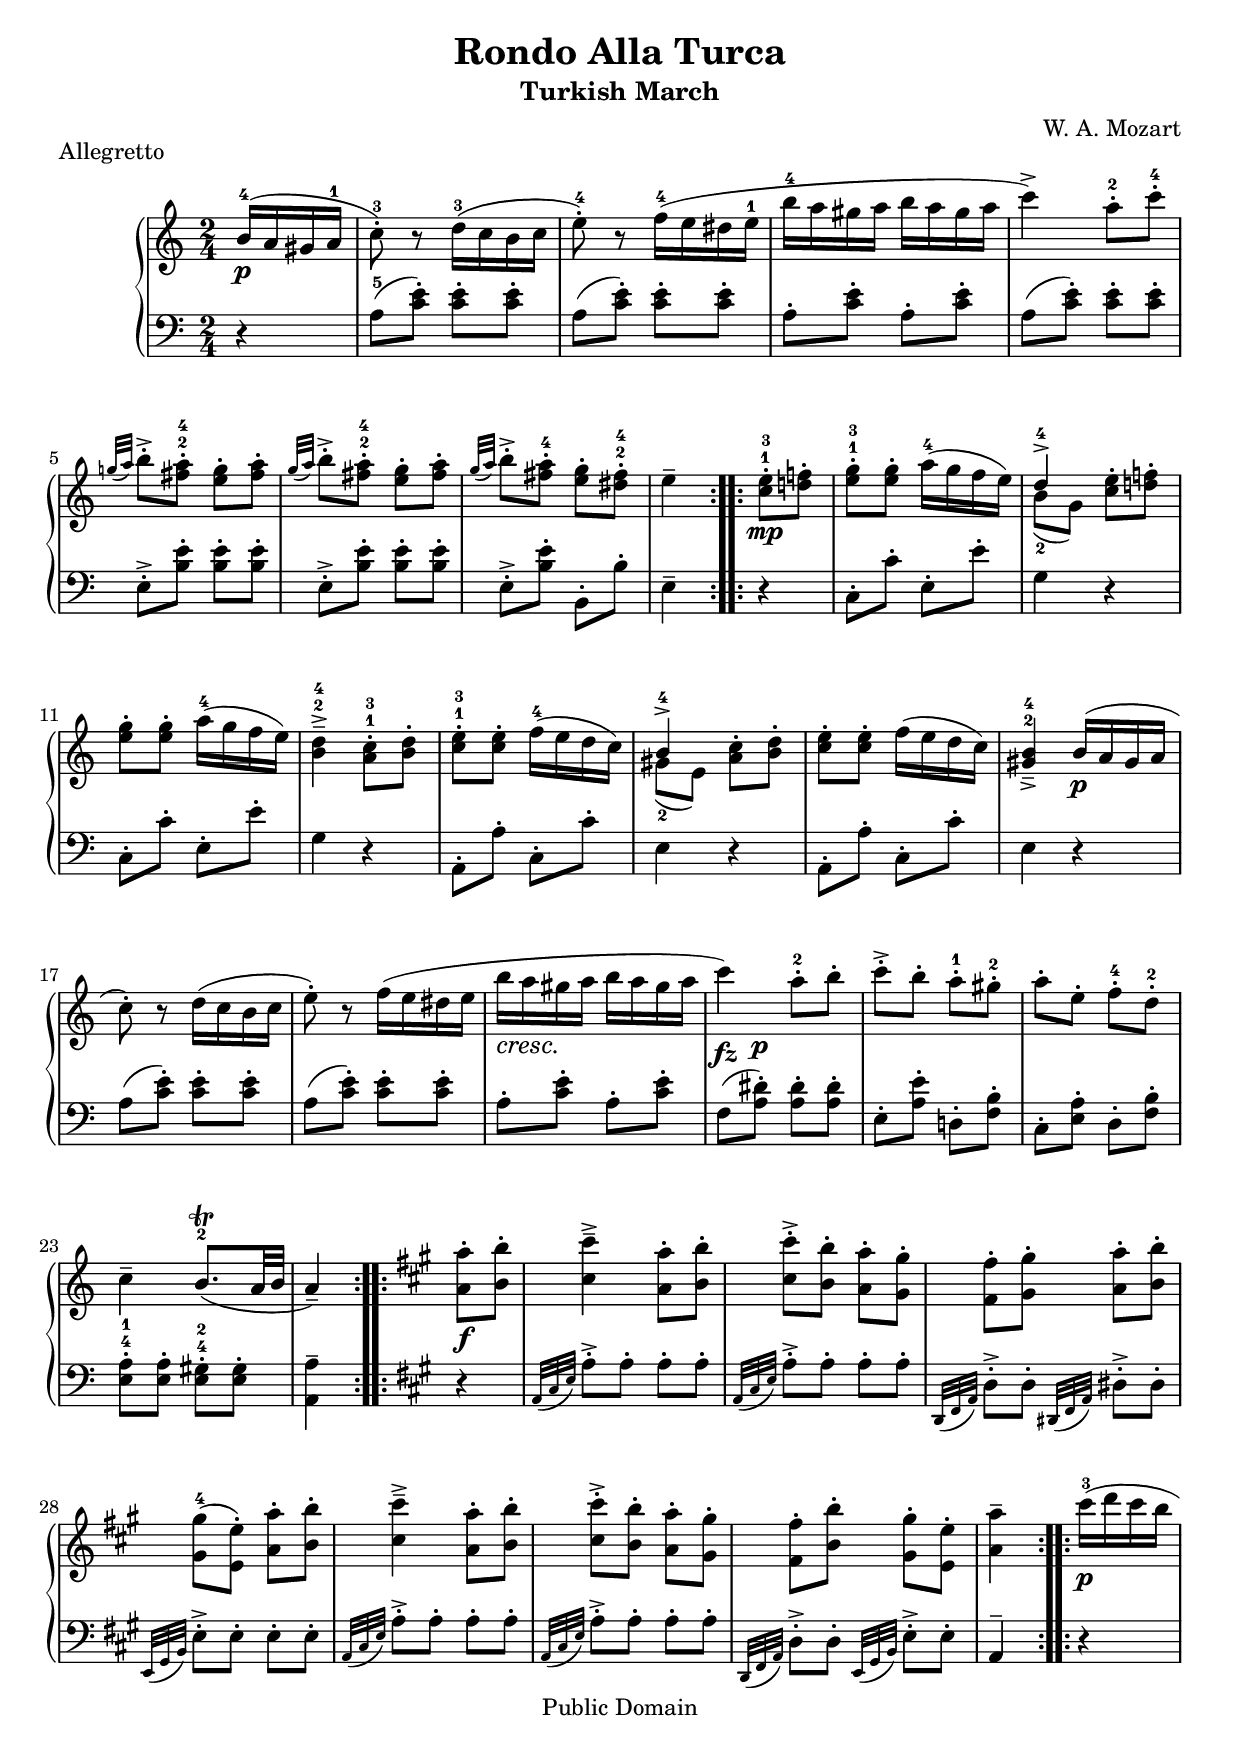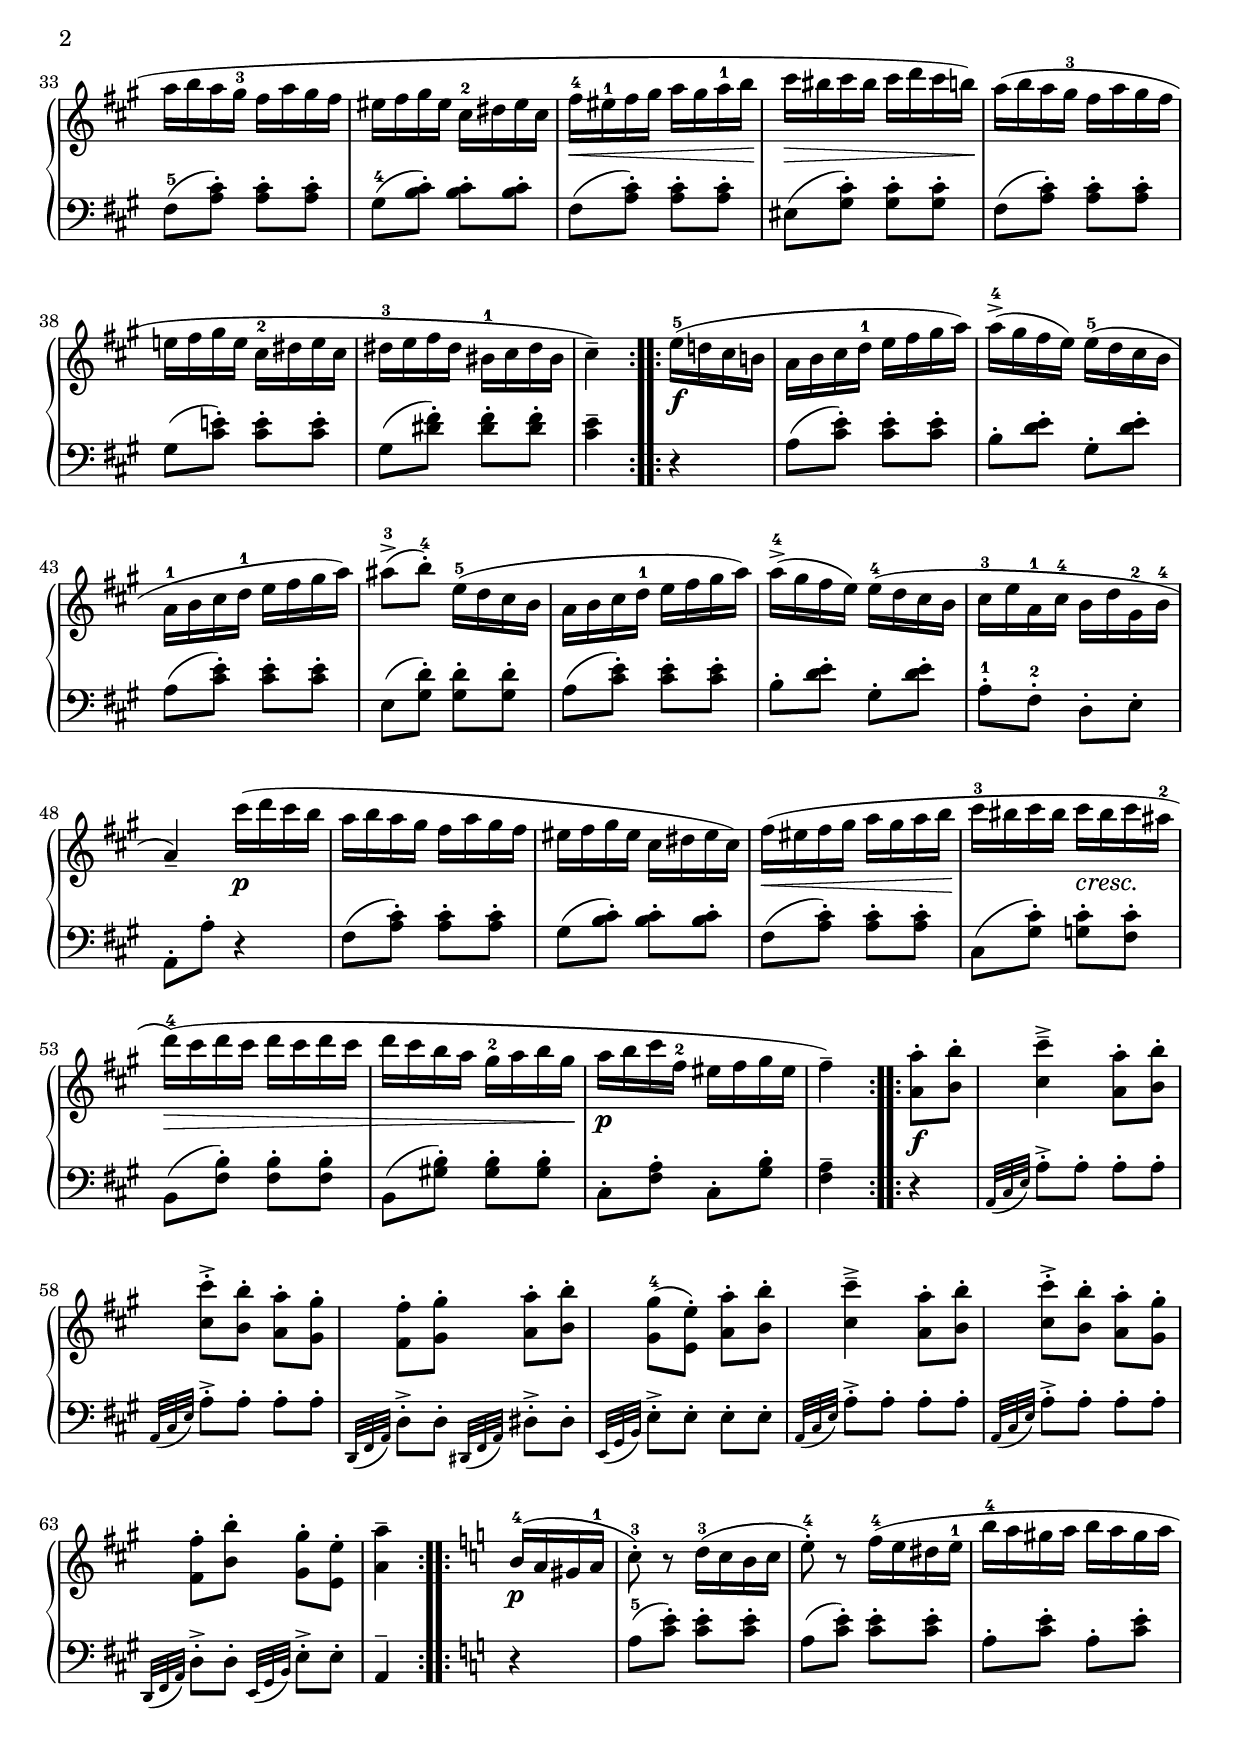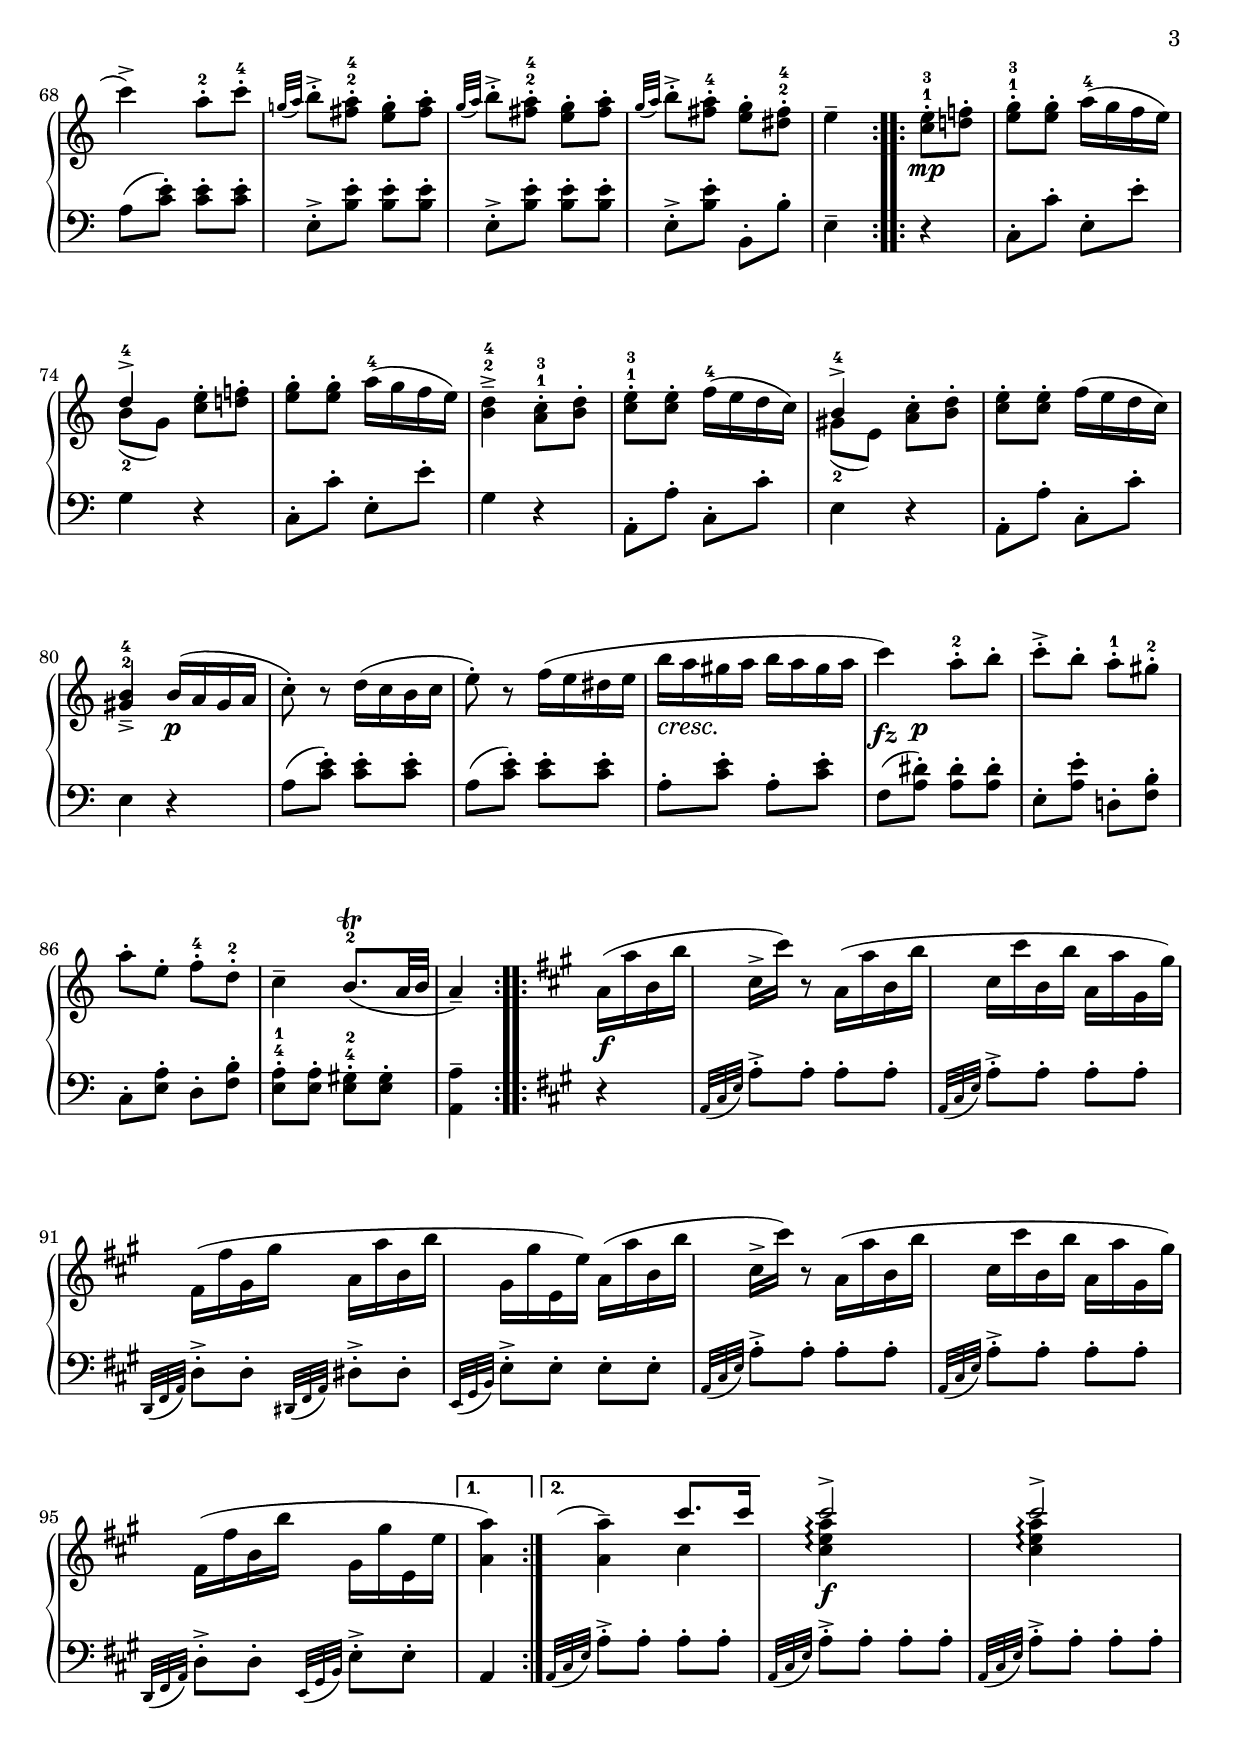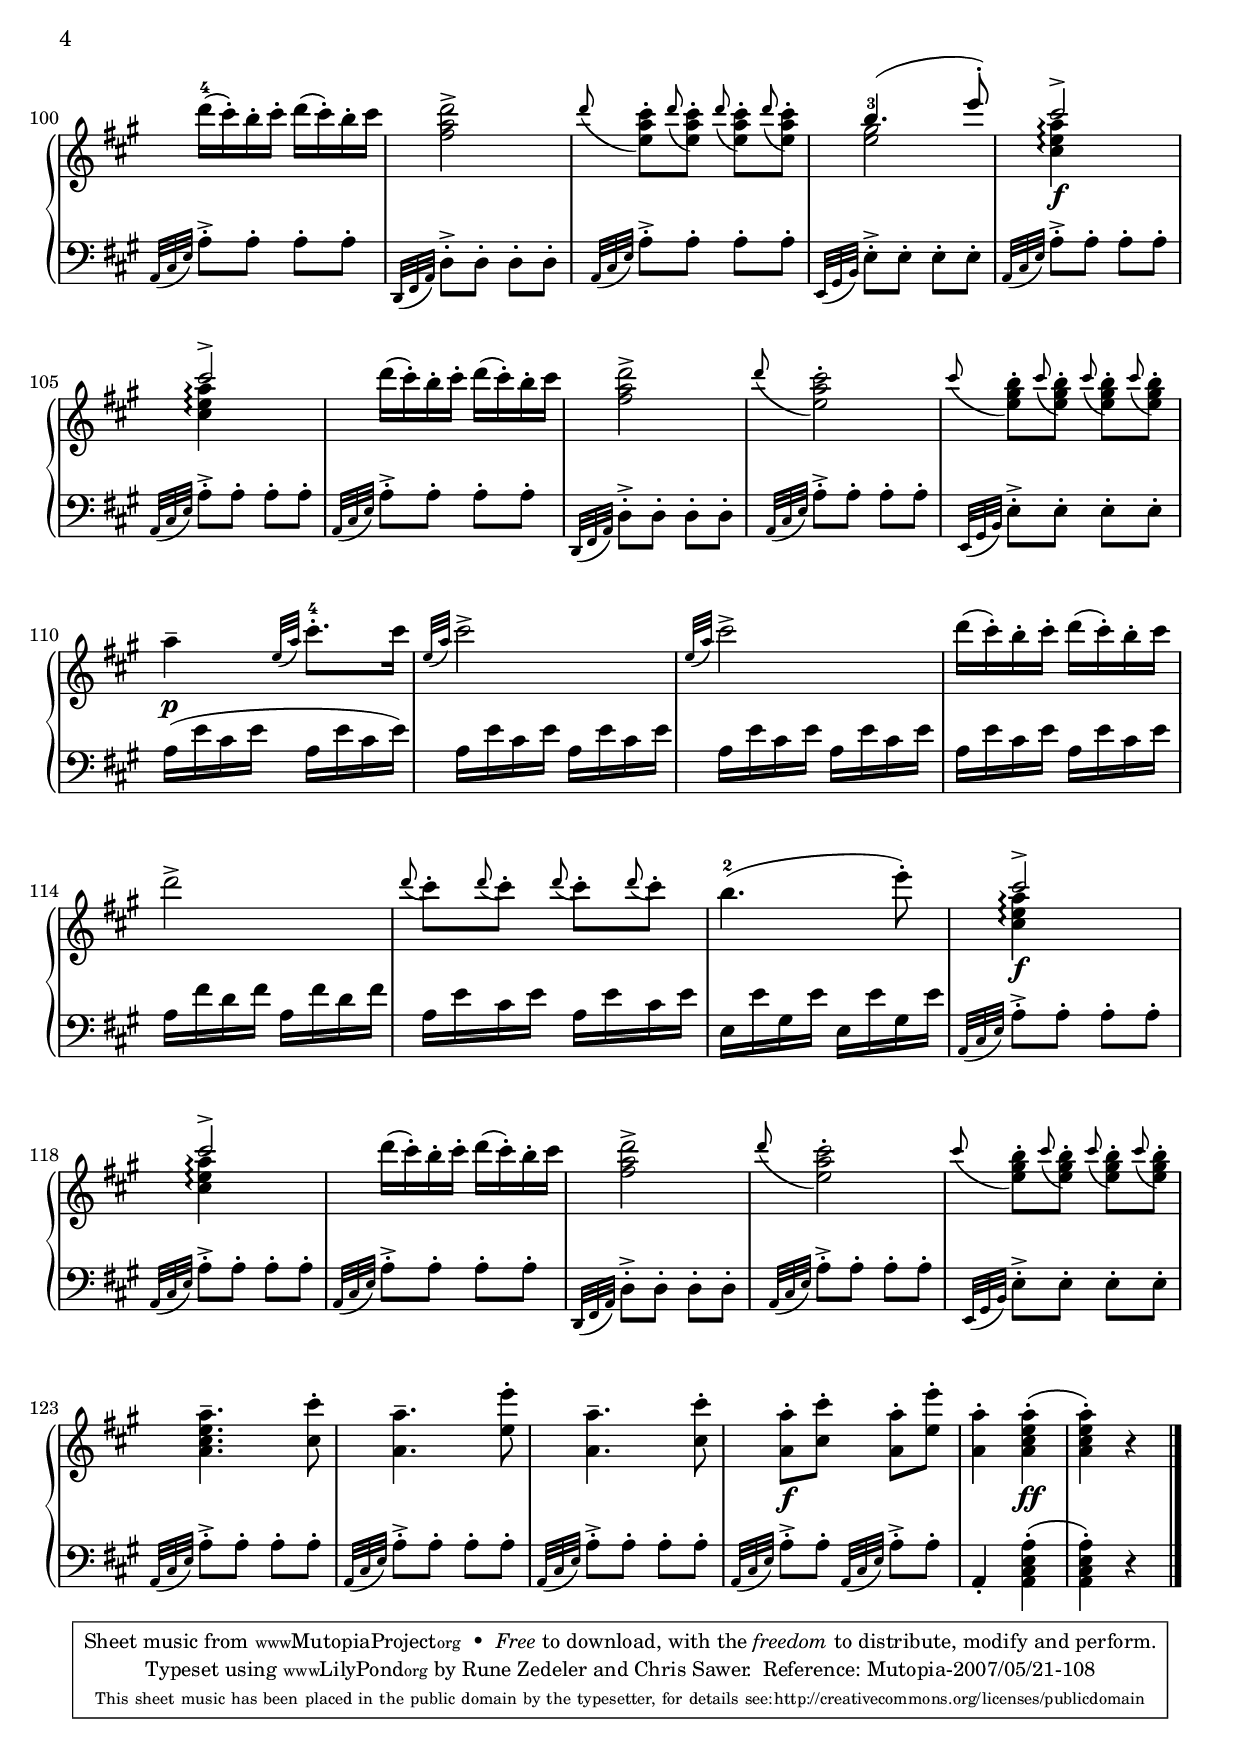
\version "2.16.0"
\header {
  title = "Rondo Alla Turca"
  subtitle = "Turkish March"
  composer = "W. A. Mozart"
  piece = "Allegretto"
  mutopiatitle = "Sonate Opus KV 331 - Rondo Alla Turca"
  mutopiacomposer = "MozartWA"
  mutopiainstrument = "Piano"
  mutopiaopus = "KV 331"
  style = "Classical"
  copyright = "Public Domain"
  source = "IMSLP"

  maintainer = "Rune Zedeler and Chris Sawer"
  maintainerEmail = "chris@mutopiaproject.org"

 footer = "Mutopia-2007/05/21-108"
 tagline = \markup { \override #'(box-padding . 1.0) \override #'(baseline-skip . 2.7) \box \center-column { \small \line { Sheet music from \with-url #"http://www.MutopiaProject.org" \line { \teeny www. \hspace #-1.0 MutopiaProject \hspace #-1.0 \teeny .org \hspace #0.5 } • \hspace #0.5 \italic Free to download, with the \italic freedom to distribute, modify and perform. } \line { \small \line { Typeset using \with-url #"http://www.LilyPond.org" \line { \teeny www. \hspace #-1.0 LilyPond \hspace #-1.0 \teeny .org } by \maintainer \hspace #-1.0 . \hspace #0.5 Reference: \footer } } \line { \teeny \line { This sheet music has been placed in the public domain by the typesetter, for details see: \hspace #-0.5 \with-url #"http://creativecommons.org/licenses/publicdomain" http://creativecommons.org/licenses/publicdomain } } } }
}

\version "2.16.0"
\include "deutsch.ly"

righta = \transpose c c'' {
  h,16-4\p( a, gis, a,-1 |
  c8)-.-3 r d16-3( c h, c |
  e8)-.-4 r f16-4( e dis e-1 |
  h-4 a gis a h a gis a |
  c'4)\accent a8-.-2 c'-.-4 |
  \grace { g!32[( a)] } h8-.-> <fis a>-.-2-4 <e g>-. <fis a>-. |
  \grace { g32[( a)] } h8-.-> <fis a>-.-2-4 <e g>-. <fis a>-. |
  \grace { g32[( a)] } h8-.-> <fis a>-.-4 <e g>-. <dis fis>-.-2-4 |
  e4--
}

rightaa = \transpose c c'' {
  h,16\p( a, gis, a, |
  c8)-. r d16( c h, c |
  e8)-. r f16( e dis e |
  h\cresc a gis a h a gis a |
  c'4*1/2)\fz s8\p a8-.-2 h-. |
  c'-.\accent h-. a-.-1  gis-.-2 a-. e-. f-.-4 d-.-2 |
  c4-- h,8.-2\trill( a,32 h, |
  a,4)--
}

rightb = \transpose c c'' {
  <c e>8[\mp-.-1-3 <d! f!>-.] |
  <e g>-.-1-3 <e g>-. a16-4( g f e) |
  << { d4\accent-4 } \\ { h,8-2( g,) } >> <c e>8-. <d! f!>-. |
  <e g>-. <e g>-. a16-4( g f e) |
  <h, d>4\accent---2-4 <a, c>8-.-1-3 <h, d>-. |
  <c e>-.-1-3 <c e>-. f16-4( e d c) |
  << { h,4\accent-4 } \\ { gis,8-2( e,) } >> <a, c>8-. <h, d>-. |
  <c e>-. <c e>-. f16( e d c) |
  <gis, h,>4\accent---2-4
}

rightc = \relative c''' {
  <a a,>8-.\f <h h,>-. |
  <cis cis,>4\accent\tenuto <a a,>8-. <h h,>-. <cis cis,>-.\accent <h h,>-. <a a,>-. <gis gis,>-. |
  <fis fis,>-. <gis gis,>-. <a a,>-. <h h,>-. <gis gis,>-4( <e e,>)-. <a a,>8-. <h h,>-. |
  <cis cis,>4\accent\tenuto <a a,>8-. <h h,>-. <cis cis,>-.\accent <h h,>-. <a a,>-. <gis gis,>-. |
  <fis fis,>-. <h h,>-. <gis gis,>-. <e e,>-. |
  <a a,>4\tenuto
}

rightco = \relative c'' {
  a16\f( a' h, h' |
  cis,\accent cis') r8 a,16( a' h, h' cis, cis' h, h' a, a' gis, gis') |
  fis,( fis' gis, gis' a, a' h, h' gis, gis' e, e') a,16( a' h, h' |
  cis,\accent cis') r8 a,16( a' h, h' cis, cis' h, h' a, a' gis, gis') |
  fis,( fis' h, h' gis, gis' e, e'
}

rightcoa = \transpose c c' {
  <a a'>4)
}

rightcoat = \transpose c c' {
  <a a'>4\tenuto)
}

rightd = \relative c''' {
  cis16-3\p( d cis h a h a gis-3 fis a gis fis |
  eis fis gis eis cis-2 dis eis cis |
  fis-4 \< eis-1 fis gis a gis a-1 h \! |
  cis \> his cis his cis d cis h) \! |
  a( h a gis-3 fis a gis fis |
  e! fis gis e cis-2 dis e cis |
  dis-3 e fis dis his-1 cis dis his |
  cis4--)
}

righte = \relative c''' {
  e,16-5(\f d! cis h! |
  a h cis d-1 e fis gis a) |
  a\accent-4( gis fis e) e-5( d cis h |
  a-1 h cis d-1 e fis gis a) |
  ais8\accent-3( h-.-4) e,16-5( d cis h |
  a h cis d-1 e fis gis a) |
  a\accent-4( gis fis e) e-4( d cis h |
  cis-3 e a,-1 cis-4 h d gis,-2 h-4 |
  a4)-- cis'16\p( d cis h a h a gis fis a gis fis |
  eis fis gis eis cis dis eis cis) |
  fis( \< eis fis gis a gis a h\! |
  cis-3 his cis his cis\cresc his cis ais-2 |
  d)-4( \> cis d cis d cis d cis |
  d cis h a gis-2 a h gis\! |
  a\p h cis fis,-2 eis fis gis eis fis4)--
}

strum = \transpose c c { <<
  { cis'2\accent } \\
  { <cis e a>4\arpeggio }
>>
}

rightf = \transpose c c'' {
  << { cis'8. cis'16} \\ { cis4 } >> |
  << \strum \\ { s4\f } >> |
  \strum |
  d'16-4( cis')-. h-. cis'-. d'( cis')-. h-. cis' |
  <d' a fis>2\accent |
  \repeat unfold 4 { \grace d'8( <cis' a e>8)-. } |
  << { h4.-3( e'8)-. } \\ { <gis e>2 } >> |
  << \strum \\ s4\f >> |
  \strum |
  d'16( cis')-. h-. cis'-. d'( cis')-. h-. cis' |
  <d' a fis>2\accent |
  \grace d'8( <cis' a e>2)-. |
  \repeat unfold 4 { \grace cis'8( <h gis e>8)-. } |

  a4\p-- \grace { e32[( a)] } cis'8.-.-4 cis'16 |
  \repeat unfold 2 { \grace { e32[( a)] } cis'2\accent } |
  d'16( cis')-. h-. cis'-. d'( cis')-. h-. cis' |
  d'2\accent |
  \repeat unfold 4 { \grace { d'8( } cis'8)-. } |
  h4.-2( e'8)-. |
  << \strum \\ s4\f >> |
  \strum |
  d'16( cis')-. h-. cis'-. d'( cis')-. h-. cis' |
  <d' a fis>2\accent |
  \grace { d'8( } <cis' a e>2)-. |
  \repeat unfold 4 { \grace { cis'8( } <h gis e>8)-. } |
  <a, cis e a-->4. <cis cis'>8-. |
  <a, a-->4. <e e'>8-. |
  <a, a-->4. <cis cis'>8-. |
  <a, a>-.\f <cis cis'>8-. <a, a>-. <e e'>8-. |
  <a, a>4-. <a, cis e a >4-.(\ff |
  <a, cis e a >4)-. r4
}

lefta = {
  r4 |
  a8(-5 <c' e'>)-. <c' e'>-. <c' e'>-. |
  a8( <c' e'>)-. <c' e'>-. <c' e'>-. |
  a8-. <c' e'>-. a8-. <c' e'>-. |
  a8( <c' e'>)-. <c' e'>-. <c' e'>-. |
  e-.-> <h e'>-. <h e'>-. <h e'>-. |
  e-.-> <h e'>-. <h e'>-. <h e'>-. |
  e-.-> <h e'>-. h,-. h-. |
  e4--
}

leftaa = {
  r4 |
  a8( <c' e'>)-. <c' e'>-. <c' e'>-. |
  a8( <c' e'>)-. <c' e'>-. <c' e'>-. |
  a8-. <c' e'>-. a8-. <c' e'>-. |
  f8( <a dis'>)-. <a dis'>-. <a dis'>-. |
  e-. <a e'>-.  d!-. <f h>-. |
  c-. <e a>-. d-. <f h>-. |
  <e a>-.-4-1 <e a>-. <e gis>-.-4-2 <e gis>-. |
  <a, a>4--
}

leftb = {
  \repeat unfold 2 { r4 | c8-. c'-. e-. e'-. | g4 }
  \repeat unfold 2 { r4 | a,8-. a-. c-. c'-. | e4 }
}

stra = {
  \grace { a,32[( cis  e)] }
  a8-.-> a-.
}

strd = {
  \grace { d,32[( fis,  a,)] }
  d8-.-> d-.
}

strdis = {
  \grace { dis,32[( fis,  a,)] }
  dis8-.-> dis-.
}

stre = {
  \grace { e,32[( gis,  h,)] }
 e8-.-> e-.
}

stral = { \stra a8-. a-. }
strdl = { \strd d8-. d-. }
strel = { \stre e8-. e-. }

leftc = {
  r4 \stral \stral \strd \strdis \strel \stral \stral \strd \stre
}

leftd = \relative c {
  r4 |
  fis8-5( <a cis>)-. <a cis>-. <a cis>-. |
  gis8-4( <h cis>)-. <h cis>-. <h cis>-. |
  fis8( <a cis>)-. <a cis>-. <a cis>-. |
  eis8( <gis cis>)-. <gis cis>-. <gis cis>-. |
  fis8( <a cis>)-. <a cis>-. <a cis>-. |
  gis8( <cis e!>)-. <cis e>-. <cis e>-. |
  gis8( <dis' fis>)-. <dis fis>-. <dis fis>-. |
  <cis e>4--
}

lefte = \relative c' {
  r4 |
  a8( <cis e>)-. <cis e>-. <cis e>-. |
  h-. <d e>-. gis,-. <d' e>-. |
  a8( <cis e>)-. <cis e>-. <cis e>-. |
  e,8( <gis d'>)-. <gis d'>-. <gis d'>-. |
  a8( <cis e>)-. <cis e>-. <cis e>-. |
  h-. <d e>-. gis,-. <d' e>-. |
  a-.-1 fis-.-2 d-. e-. a,-. a'-. r4 |

  fis8( <a cis>)-. <a cis>-. <a cis>-. |
  gis8( <h cis>)-. <h cis>-. <h cis>-. |
  fis8( <a cis>)-. <a cis>-. <a cis>-. |
  cis,( <gis' cis>)-. <g cis>-. <fis cis'>-. |
  h,8( <fis' h>)-. <fis h>-. <fis h>-. |
  h,8( <gis'! h>)-. <gis h>-. <gis h>-. |
  cis,-. <fis a>-. cis-. <gis' h>-. <fis a>4--
}

leftf = {
  \stral \stral \stral \strdl \stral \strel \stral \stral \stral \strdl \stral \strel
  a16( e' cis' e' a e' cis'  e')
  \repeat unfold 6 { a16 e' cis' e' }
  \repeat unfold 2 { a16 fis' d' fis' }
  \repeat unfold 2 { a16 e' cis' e' }
  \repeat unfold 2 { e16 e' gis e' }
  \stral \stral \stral \strdl \stral \strel \stral \stral \stral \stra \stra
  a,4-. <a, cis e a  >-.( < a, cis e a >)-. r4
}


right = {
  \clef G
  \key a \minor
  \partial 4
  \repeat volta 2 { \righta }
  \repeat volta 2 { \rightb \rightaa }
  \key a \major
  \repeat volta 2 { \rightc }
  \repeat volta 2 { \rightd }
  \repeat volta 2 { \righte }
  \repeat volta 2 { \rightc }
  \key a \minor
  \repeat volta 2 { \righta }
  \repeat volta 2 { \rightb \rightaa }
  \key a \major
  \repeat volta 2 { \rightco } \alternative {
    { \set Timing.measureLength = #(ly:make-moment 1 4)
      \rightcoa }
    { \set Timing.measureLength = #(ly:make-moment 2 4)
      \once\override Slur #'positions = #'(4 . 0)
      \hideNotes \grace a'16.^( \unHideNotes
      \rightcoat  }
  }
  \barNumberCheck #97
  \rightf
  \bar "|."
}

left = {
  \clef F
  \partial 4
  \repeat volta 2 { \lefta }
  \repeat volta 2 { \leftb \leftaa }
  \key a \major
  \repeat volta 2 { \leftc a,4^\tenuto }
  \repeat volta 2 { \leftd }
  \repeat volta 2 { \lefte }
  \repeat volta 2 { \leftc a,4^\tenuto }
  \key a \minor
  \repeat volta 2 { \lefta }
  \repeat volta 2 { \leftb \leftaa }
  \key a \major
  \repeat volta 2 { \leftc } \alternative {
    { \set Timing.measureLength = #(ly:make-moment 1 4)
      a,4 }
    { \set Timing.measureLength = #(ly:make-moment 2 4)
      \stra a8-. a8-. }
  }
  \leftf
  \bar "|."
}


\score {
  \new PianoStaff
  <<
    \new Staff {
      \time 2/4
      \override DynamicTextSpanner #'style = #'none
      \right
    }
    \new Staff {
      \left
    }
  >>
  \layout {}
  \midi {}
}
